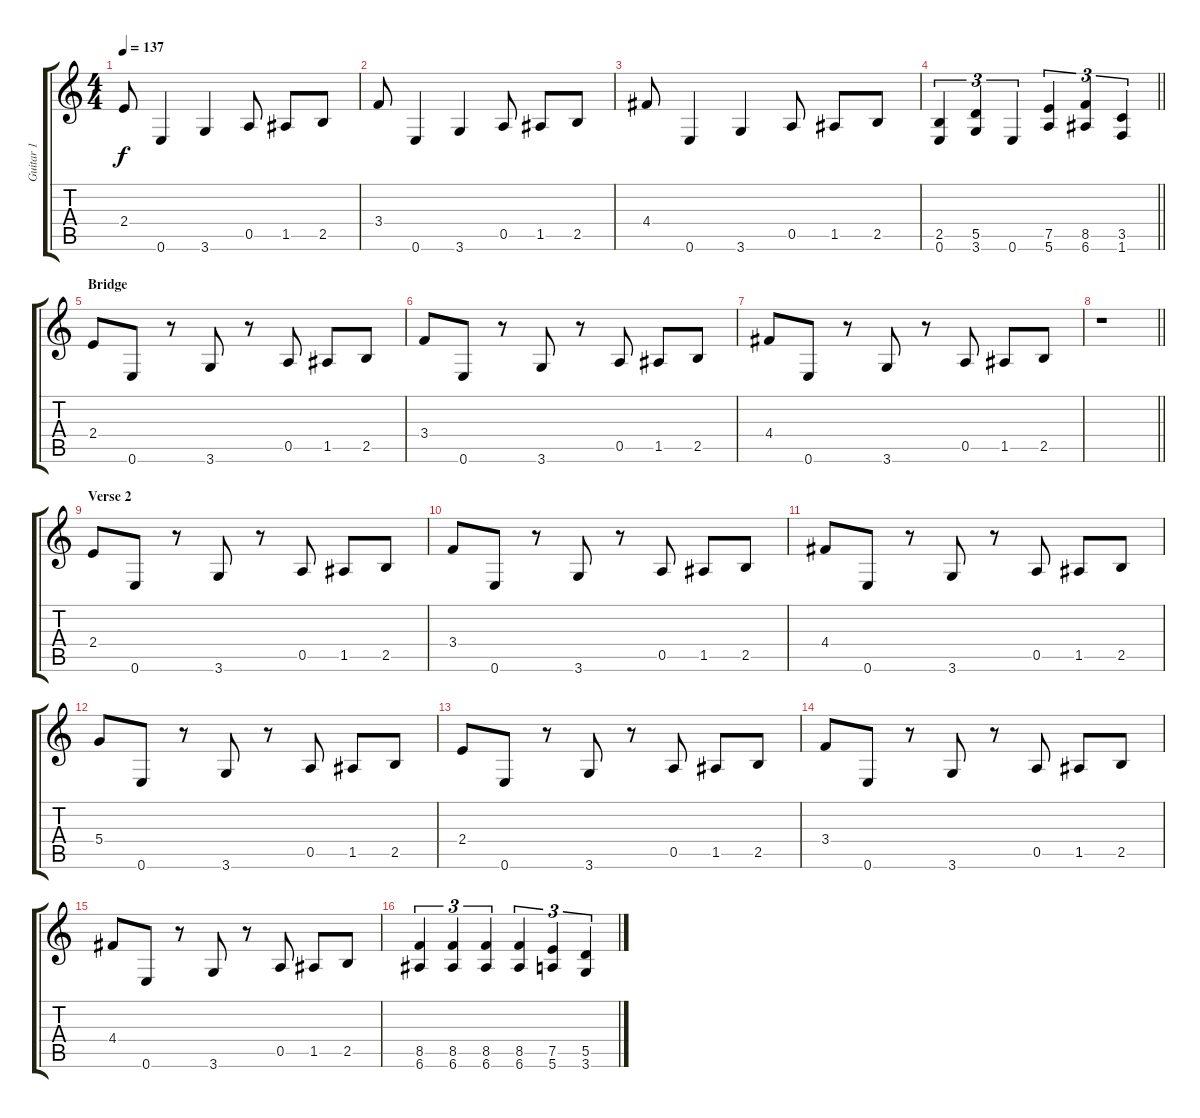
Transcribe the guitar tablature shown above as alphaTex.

\track ("Guitar 1" "Guitar 1") {instrument distortionguitar}
\staff {score tabs}
\tuning (E4 B3 G3 D3 A2 E2) {hide}
\ts (4 4)
\tempo 137
\clef g2
\ks c
2.4.8{dy f} 0.6.4 3.6.4 0.5.8 1.5.8 2.5.8 |
3.4.8 0.6.4 3.6.4 0.5.8 1.5.8 2.5.8 |
4.4.8 0.6.4 3.6.4 0.5.8 1.5.8 2.5.8 |
\barLineRight lightlight
(2.5 0.6).4{tu (3 2)} (5.5 3.6).4{tu (3 2)} 0.6.4{tu (3 2)} (7.5 5.6).4{tu (3 2)} (8.5 6.6).4{tu (3 2)} (3.5 1.6).4{tu (3 2)} |
\section ("" "Bridge")
2.4.8 0.6.8 r.8 3.6.8 r.8 0.5.8 1.5.8 2.5.8 |
3.4.8 0.6.8 r.8 3.6.8 r.8 0.5.8 1.5.8 2.5.8 |
4.4.8 0.6.8 r.8 3.6.8 r.8 0.5.8 1.5.8 2.5.8 |
\barLineRight lightlight
r.1 |
\section ("" "Verse 2")
2.4.8 0.6.8 r.8 3.6.8 r.8 0.5.8 1.5.8 2.5.8 |
3.4.8 0.6.8 r.8 3.6.8 r.8 0.5.8 1.5.8 2.5.8 |
4.4.8 0.6.8 r.8 3.6.8 r.8 0.5.8 1.5.8 2.5.8 |
5.4.8 0.6.8 r.8 3.6.8 r.8 0.5.8 1.5.8 2.5.8 |
2.4.8 0.6.8 r.8 3.6.8 r.8 0.5.8 1.5.8 2.5.8 |
3.4.8 0.6.8 r.8 3.6.8 r.8 0.5.8 1.5.8 2.5.8 |
4.4.8 0.6.8 r.8 3.6.8 r.8 0.5.8 1.5.8 2.5.8 |
(8.5 6.6).4{tu (3 2)} (8.5 6.6).4{tu (3 2)} (8.5 6.6).4{tu (3 2)} (8.5 6.6).4{tu (3 2)} (7.5 5.6).4{tu (3 2)} (5.5 3.6).4{tu (3 2)}
